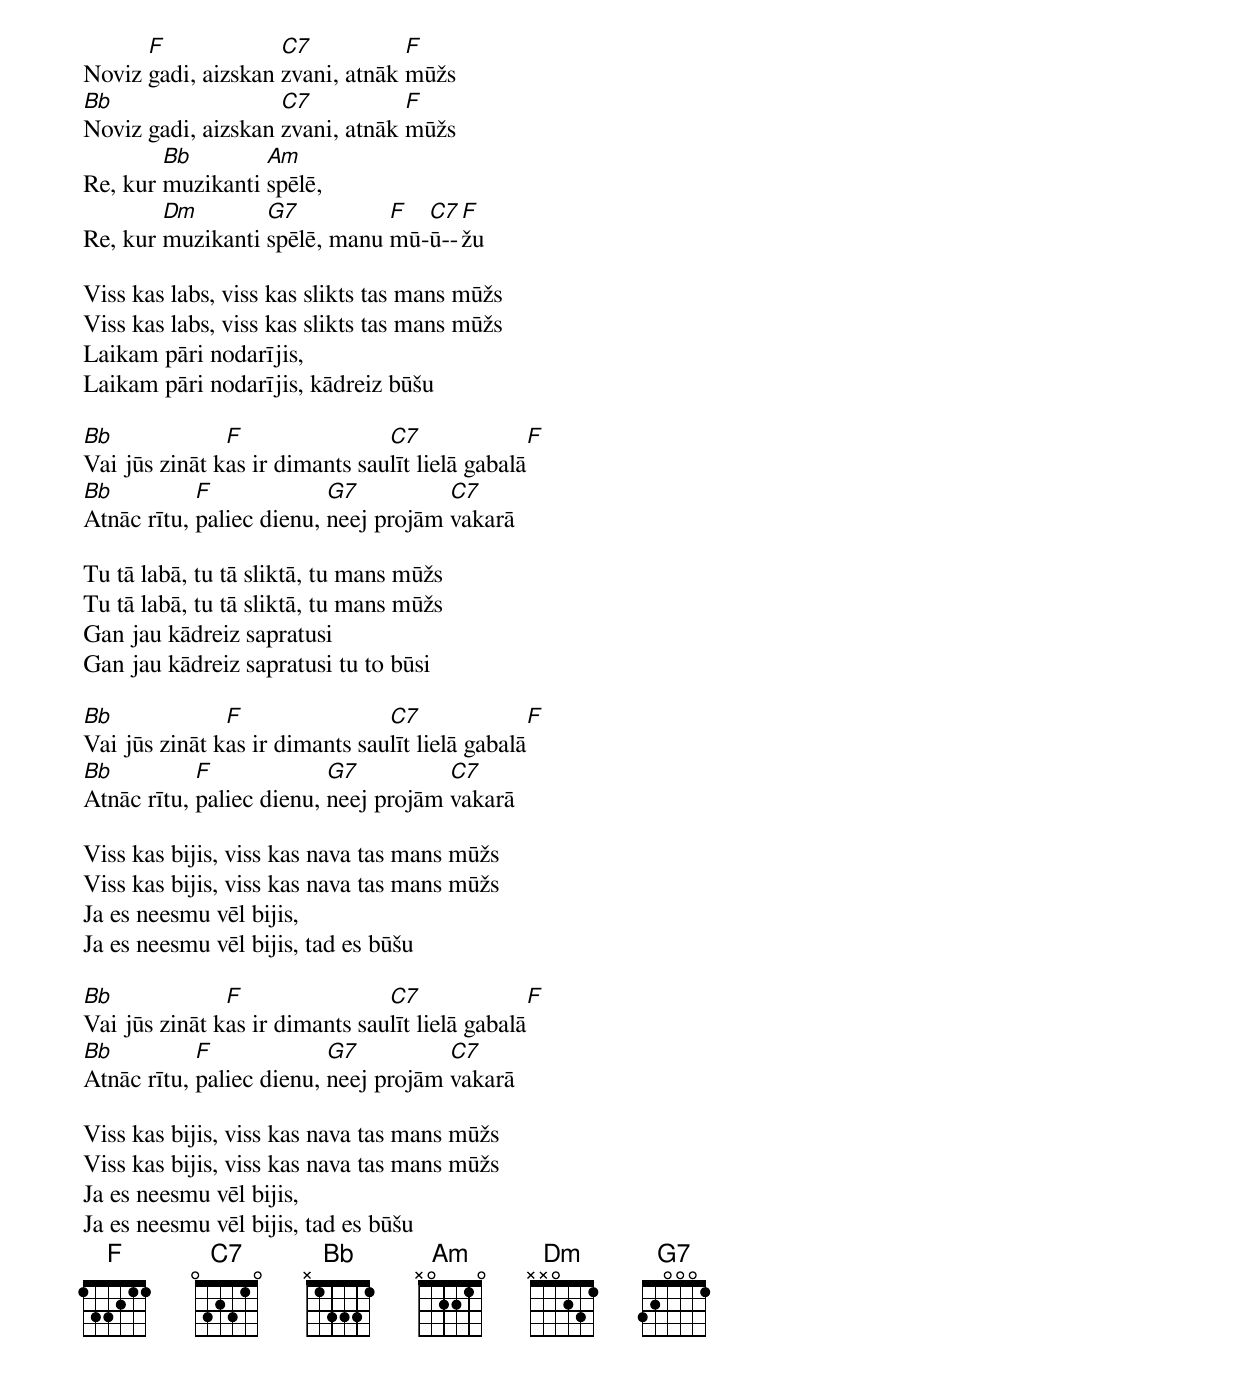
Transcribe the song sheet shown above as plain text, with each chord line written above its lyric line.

      F             C7           F
Noviz gadi, aizskan zvani, atnāk mūžs
Bb                  C7           F
Noviz gadi, aizskan zvani, atnāk mūžs
        Bb        Am
Re, kur muzikanti spēlē,
        Dm        G7          F  C7 F
Re, kur muzikanti spēlē, manu mū-ū--žu

Viss kas labs, viss kas slikts tas mans mūžs
Viss kas labs, viss kas slikts tas mans mūžs
Laikam pāri nodarījis,
Laikam pāri nodarījis, kādreiz būšu

Bb             F                C7               F
Vai jūs zināt kas ir dimants saulīt lielā gabalā
Bb          F             G7          C7
Atnāc rītu, paliec dienu, neej projām vakarā

Tu tā labā, tu tā sliktā, tu mans mūžs
Tu tā labā, tu tā sliktā, tu mans mūžs
Gan jau kādreiz sapratusi
Gan jau kādreiz sapratusi tu to būsi

Bb             F                C7               F
Vai jūs zināt kas ir dimants saulīt lielā gabalā
Bb          F             G7          C7
Atnāc rītu, paliec dienu, neej projām vakarā

Viss kas bijis, viss kas nava tas mans mūžs
Viss kas bijis, viss kas nava tas mans mūžs
Ja es neesmu vēl bijis,
Ja es neesmu vēl bijis, tad es būšu

Bb             F                C7               F
Vai jūs zināt kas ir dimants saulīt lielā gabalā
Bb          F             G7          C7
Atnāc rītu, paliec dienu, neej projām vakarā

Viss kas bijis, viss kas nava tas mans mūžs
Viss kas bijis, viss kas nava tas mans mūžs
Ja es neesmu vēl bijis,
Ja es neesmu vēl bijis, tad es būšu
